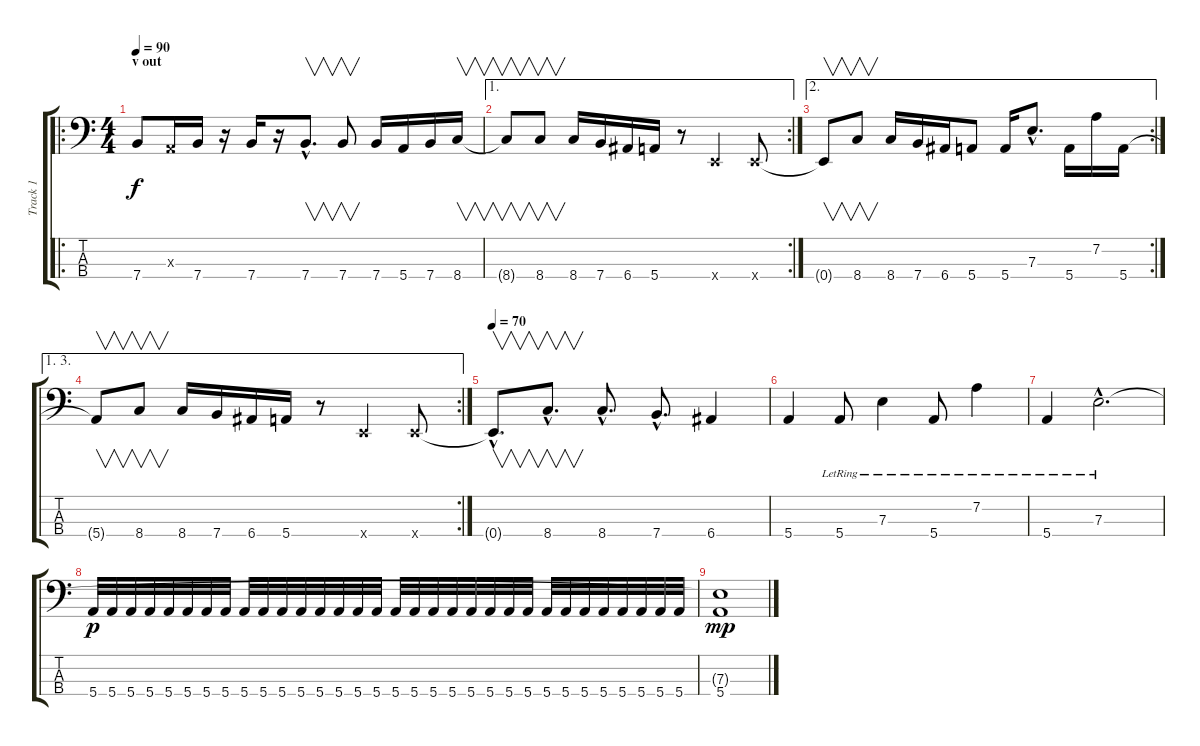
\track ("Track 1" "Track 1") {instrument electricbassfinger}
\staff {score tabs}
\tuning (G2 D2 A1 E1) {hide}
\ro
\ts (4 4)
\section ("" "v out")
\tempo 90
\clef f4
\ks c
7.4.8{dy f} 0.3{x}.16 7.4.16 r.16 7.4.16 r.16 7.4{hac}.8{v d} 7.4.8{v} 7.4.16 5.4.16 7.4.16 8.4.16{v} |
\ae 1
\rc 2
8.4{t}.8{v} 8.4.8{v} 8.4.16 7.4.16 6.4.16 5.4.16 r.8 0.4{x}.4 0.4{x}.8 |
\ae 2
\rc 2
0.4{t}.8{v} 8.4.8{v} 8.4.16 7.4.16 6.4.16 5.4.8 5.4.16 7.3{hac}.8{d} 5.4.16 7.2.16 5.4.16 |
\ae (1 3)
\rc 2
5.4{t}.8{v} 8.4.8{v} 8.4.16 7.4.16 6.4.16 5.4.16 r.8 0.4{x}.4 0.4{x}.8 |
\tempo 70
0.4{hac t}.8{v d} 8.4{hac}.8{v d} 8.4{hac}.8{d} 7.4{hac}.8{d} 6.4.4 |
5.4.4 5.4{lr}.8 7.3{lr}.4 5.4{lr}.8 7.2{lr}.4 |
5.4{lr}.4 7.3{hac lr}.2{d} |
5.4.32{dy p} 5.4.32 5.4.32 5.4.32 5.4.32 5.4.32 5.4.32 5.4.32 5.4.32 5.4.32 5.4.32 5.4.32 5.4.32 5.4.32 5.4.32 5.4.32 5.4.32 5.4.32 5.4.32 5.4.32 5.4.32 5.4.32 5.4.32 5.4.32 5.4.32 5.4.32 5.4.32 5.4.32 5.4.32 5.4.32 5.4.32 5.4.32 |
(7.3{t} 5.4).1{dy mp}
